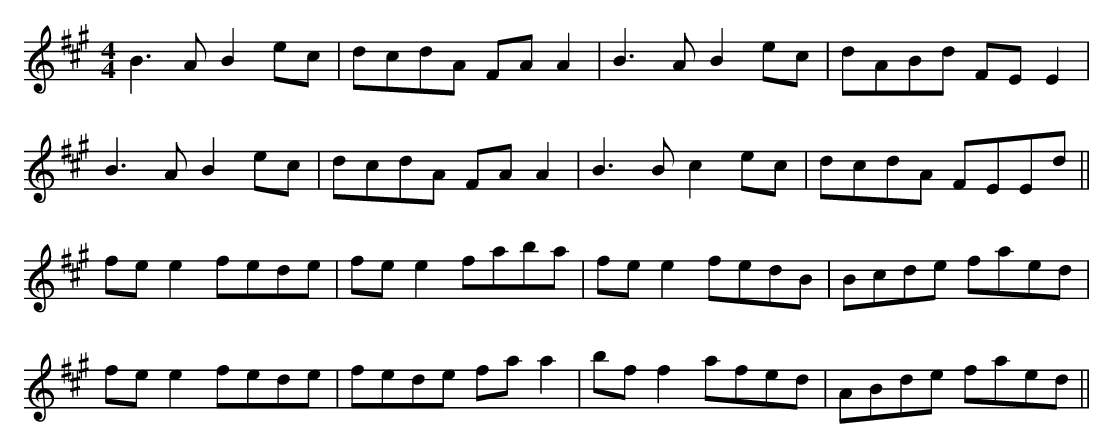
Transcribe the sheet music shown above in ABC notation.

X:1
M:4/4
K:Emix
B3A B2ec|dcdA FAA2|B3A B2ec|dABd FEE2|
B3A B2ec|dcdA FAA2|B3B c2ec|dcdA FEEd||
fee2 fede|fee2 faba|fee2 fedB|Bcde faed|
fee2 fede|fede faa2|bff2 afed|ABde faed||
